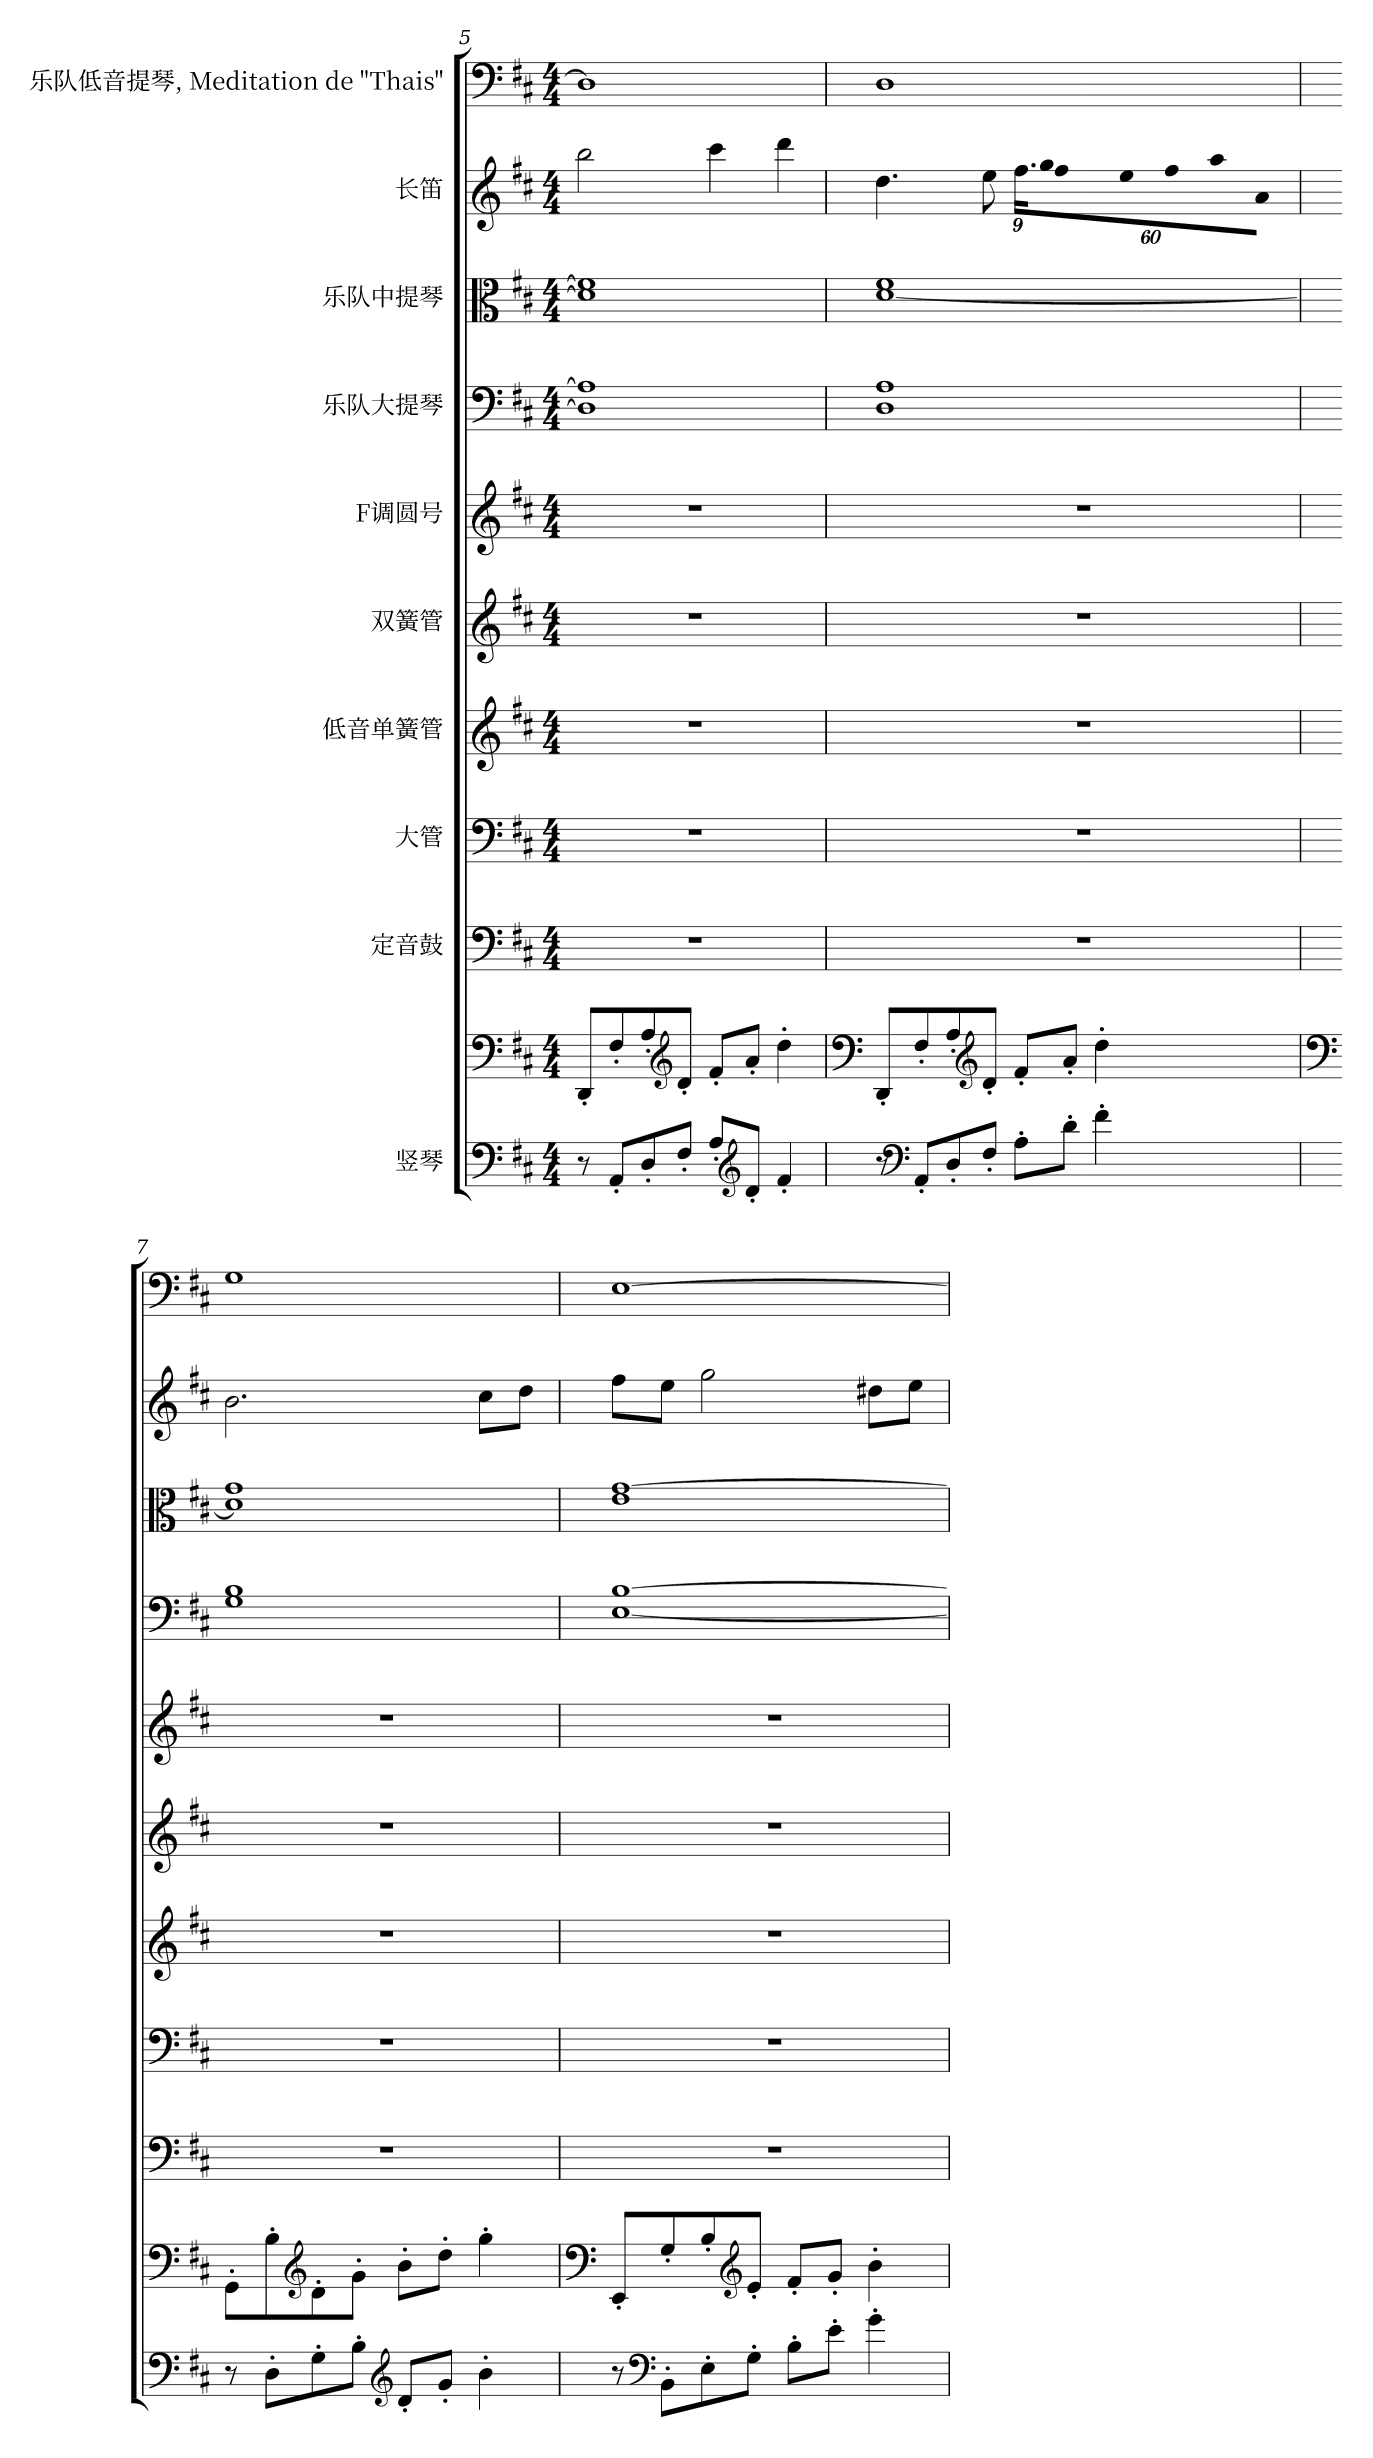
**kern	**kern	**kern	**kern	**kern	**kern	**kern	**kern	**kern	**kern	**kern
*part10	*part10	*part9	*part8	*part7	*part6	*part5	*part4	*part3	*part2	*part1
*staff11	*staff10	*staff9	*staff8	*staff7	*staff6	*staff5	*staff4	*staff3	*staff2	*staff1
*I"竖琴	*	*I"定音鼓	*I"大管	*I"低音单簧管	*I"双簧管	*I"F调圆号	*I"乐队大提琴	*I"乐队中提琴	*I"长笛	*I"乐队低音提琴, Meditation de &quot;Thais&quot;
*clefF4	*clefF4	*clefF4	*clefF4	*clefG2	*clefG2	*clefG2	*clefF4	*clefC3	*clefG2	*clefF4
*	*	*	*	*ITrd1c2	*	*ITrd4c7	*	*	*	*ITrd7c12
*k[f#c#]	*k[f#c#]	*k[f#c#]	*k[f#c#]	*k[]	*k[f#c#]	*k[f#]	*k[f#c#]	*k[f#c#]	*k[f#c#]	*k[f#c#]
*M4/4	*M4/4	*M4/4	*M4/4	*M4/4	*M4/4	*M4/4	*M4/4	*M4/4	*M4/4	*M4/4
=5	=5	=5	=5	=5	=5	=5	=5	=5	=5	=5
8r	8DD'/L	1r	1r	1r	1r	1r	1D] 1A]	1d] 1f#]	2bb\	1DD]
8AA'/L	8F#'/	.	.	.	.	.	.	.	.	.
8D'/	8A'/	.	.	.	.	.	.	.	.	.
*	*clefG2	*	*	*	*	*	*	*	*	*
8F#'/J	8d'/J	.	.	.	.	.	.	.	.	.
8A'/L	8f#'/L	.	.	.	.	.	.	.	4ccc#\	.
*clefG2	*	*	*	*	*	*	*	*	*	*
8d'/J	8a'/J	.	.	.	.	.	.	.	.	.
4f#'/	4dd'\	.	.	.	.	.	.	.	4ddd\	.
=6	=6	=6	=6	=6	=6	=6	=6	=6	=6	=6
*	*clefF4	*	*	*	*	*	*	*	*	*
*	*	*	*	*	*	*	*	*^	*	*
8r	8DD'/L	1r	1r	1r	1r	1r	1D 1A	1f#	[1d	4.dd\	1DD
*clefF4	*	*	*	*	*	*	*	*	*	*	*
8AA'/L	8F#'/	.	.	.	.	.	.	.	.	.	.
8D'/	8A'/	.	.	.	.	.	.	.	.	.	.
*	*clefG2	*	*	*	*	*	*	*	*	*	*
8F#'/J	8d'/J	.	.	.	.	.	.	.	.	8ee\	.
*	*	*	*	*	*	*	*	*	*	*Xbrackettup	*
8A'\L	8f#'/L	.	.	.	.	.	.	.	.	18.ff#\LL	.
!	!	!	!	!	!	!	!	!	!	!LO:N:vis=32	!
.	.	.	.	.	.	.	.	.	.	1920%53gg\K	.
!	!	!	!	!	!	!	!	!	!	!LO:N:vis=16	!
.	.	.	.	.	.	.	.	.	.	1920%107ff#\	.
8d'\J	8a'/J	.	.	.	.	.	.	.	.	.	.
!	!	!	!	!	!	!	!	!	!	!LO:N:vis=16	!
.	.	.	.	.	.	.	.	.	.	1920%107ee\	.
!	!	!	!	!	!	!	!	!	!	!LO:N:vis=16	!
.	.	.	.	.	.	.	.	.	.	1920%107ff#\J	.
4f#'\	4dd'\	.	.	.	.	.	.	.	.	.	.
!	!	!	!	!	!	!	!	!	!	!LO:N:vis=8	!
.	.	.	.	.	.	.	.	.	.	640%71aa\	.
!	!	!	!	!	!	!	!	!	!	!LO:N:vis=8	!
.	.	.	.	.	.	.	.	.	.	640%71a\J	.
!!LO:PB:g=z
=7	=7	=7	=7	=7	=7	=7	=7	=7	=7	=7	=7
*	*clefF4	*	*	*	*	*	*	*	*	*	*
8r	8GG'\L	1r	1r	1r	1r	1r	1G 1B	1g	1d]	2.b\	1GG
8D'\L	8B'\	.	.	.	.	.	.	.	.	.	.
*	*clefG2	*	*	*	*	*	*	*	*	*	*
8G'\	8d'\	.	.	.	.	.	.	.	.	.	.
8B'\J	8g'\J	.	.	.	.	.	.	.	.	.	.
*clefG2	*	*	*	*	*	*	*	*	*	*	*
8d'/L	8b'\L	.	.	.	.	.	.	.	.	.	.
8g'/J	8dd'\J	.	.	.	.	.	.	.	.	.	.
4b'\	4gg'\	.	.	.	.	.	.	.	.	8cc#\L	.
.	.	.	.	.	.	.	.	.	.	8dd\J	.
=8	=8	=8	=8	=8	=8	=8	=8	=8	=8	=8	=8
*	*clefF4	*	*	*	*	*	*	*	*	*	*
8r	8EE'/L	1r	1r	1r	1r	1r	[1E [1B	[1g	1e	8ff#\L	[1EE
*clefF4	*	*	*	*	*	*	*	*	*	*	*
8BB'\L	8G'/	.	.	.	.	.	.	.	.	8ee\J	.
8E'\	8B'/	.	.	.	.	.	.	.	.	2gg\	.
*	*clefG2	*	*	*	*	*	*	*	*	*	*
8G'\J	8e'/J	.	.	.	.	.	.	.	.	.	.
8B'\L	8f#'/L	.	.	.	.	.	.	.	.	.	.
8e'\J	8g'/J	.	.	.	.	.	.	.	.	.	.
4g'\	4b'\	.	.	.	.	.	.	.	.	8dd#X\L	.
.	.	.	.	.	.	.	.	.	.	8ee\J	.
*	*	*	*	*	*	*	*	*v	*v	*	*
=	=	=	=	=	=	=	=	=	=	=
*-	*-	*-	*-	*-	*-	*-	*-	*-	*-	*-
